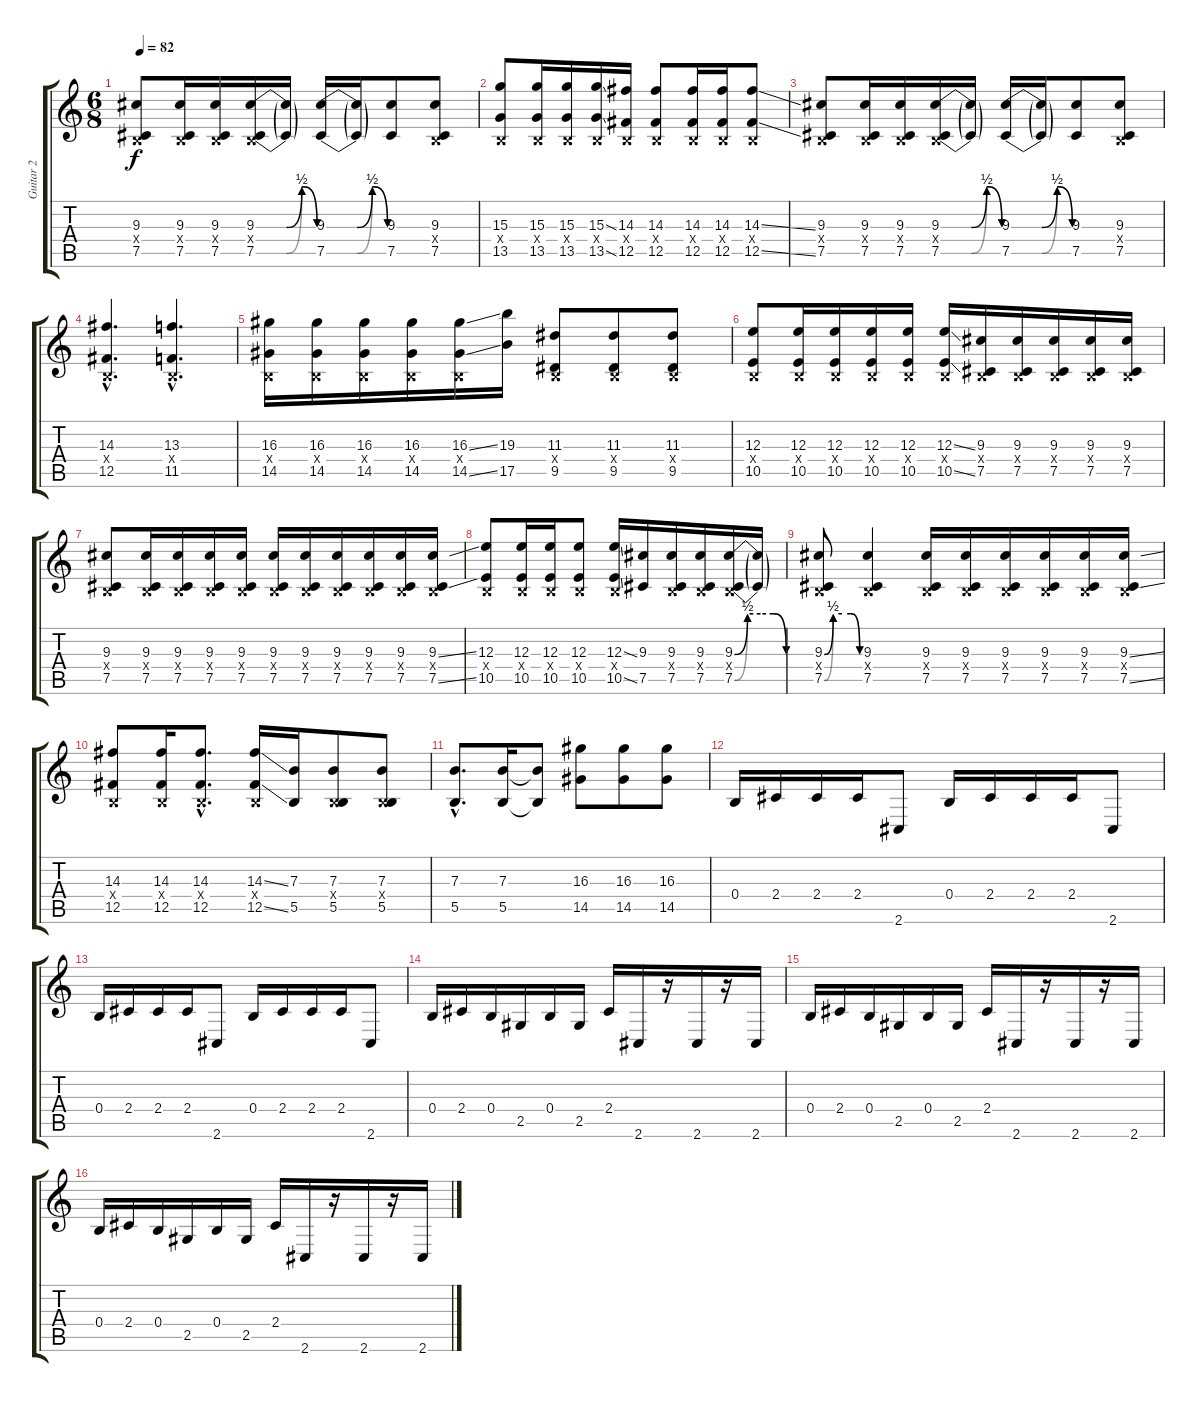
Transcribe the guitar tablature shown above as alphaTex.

\track ("Guitar 2" "Guitar 2") {instrument distortionguitar}
\staff {score tabs}
\tuning (Db4 Ab3 E3 B2 Gb2 B1) {hide}
\ts (6 8)
\tempo 82
\clef g2
\ks c
(9.3 0.4{x} 7.5).8{dy f} (9.3 0.4{x} 7.5).16 (9.3 0.4{x} 7.5).16 (9.3{be (custom 0 0 15 0 30 0 45 2 60 0)} 0.4{x} 7.5{be (custom 0 0 30 0 45 2 60 0)}).16 (9.3{t} 7.5{t}).16 (9.3{be (custom 0 0 15 0 30 0 45 2 60 0)} 7.5{be (custom 0 0 15 0 30 0 45 2 60 0)}).16 (9.3{t} 7.5{t}).16 (9.3 7.5).8 (9.3 0.4{x} 7.5).8 |
(15.3 0.4{x} 13.5).8 (15.3 0.4{x} 13.5).16 (15.3 0.4{x} 13.5).16 (15.3{ss} 0.4{x} 13.5{ss}).16 (14.3 0.4{x} 12.5).16 (14.3 0.4{x} 12.5).8 (14.3 0.4{x} 12.5).16 (14.3 0.4{x} 12.5).16 (14.3{ss} 0.4{x} 12.5{ss}).8 |
(9.3 0.4{x} 7.5).8 (9.3 0.4{x} 7.5).16 (9.3 0.4{x} 7.5).16 (9.3{be (custom 0 0 15 0 30 0 45 2 60 0)} 0.4{x} 7.5{be (custom 0 0 30 0 45 2 60 0)}).16 (9.3{t} 7.5{t}).16 (9.3{be (custom 0 0 15 0 30 0 45 2 60 0)} 7.5{be (custom 0 0 15 0 30 0 45 2 60 0)}).16 (9.3{t} 7.5{t}).16 (9.3 7.5).8 (9.3 0.4{x} 7.5).8 |
(14.3{hac} 0.4{hac x} 12.5{hac}).4{d} (13.3{hac} 0.4{hac x} 11.5{hac}).4{d} |
(16.3 0.4{x} 14.5).16 (16.3 0.4{x} 14.5).16 (16.3 0.4{x} 14.5).16 (16.3 0.4{x} 14.5).16 (16.3{ss} 0.4{x} 14.5{ss}).16 (19.3 17.5).16 (11.3 0.4{x} 9.5).8 (11.3 0.4{x} 9.5).8 (11.3 0.4{x} 9.5).8 |
(12.3 0.4{x} 10.5).8 (12.3 0.4{x} 10.5).16 (12.3 0.4{x} 10.5).16 (12.3 0.4{x} 10.5).16 (12.3 0.4{x} 10.5).16 (12.3{ss} 0.4{x} 10.5{ss}).16 (9.3 0.4{x} 7.5).16 (9.3 0.4{x} 7.5).16 (9.3 0.4{x} 7.5).16 (9.3 0.4{x} 7.5).16 (9.3 0.4{x} 7.5).16 |
(9.3 0.4{x} 7.5).8 (9.3 0.4{x} 7.5).16 (9.3 0.4{x} 7.5).16 (9.3 0.4{x} 7.5).16 (9.3 0.4{x} 7.5).16 (9.3 0.4{x} 7.5).16 (9.3 0.4{x} 7.5).16 (9.3 0.4{x} 7.5).16 (9.3 0.4{x} 7.5).16 (9.3 0.4{x} 7.5).16 (9.3{ss} 0.4{x} 7.5{ss}).16 |
(12.3 0.4{x} 10.5).8 (12.3 0.4{x} 10.5).16 (12.3 0.4{x} 10.5).16 (12.3 0.4{x} 10.5).8 (12.3{ss} 0.4{x} 10.5{ss}).16 (9.3 7.5).16 (9.3 0.4{x} 7.5).16 (9.3 0.4{x} 7.5).16 (9.3{be (custom 0 0 15 2 30 2 45 2 60 0)} 0.4{x} 7.5{be (custom 0 0 15 2 30 2 45 2 60 0)}).16 (9.3{t} 7.5{t}).16 |
(9.3{be (custom 0 0 15 2 30 2 45 2 60 0)} 0.4{x} 7.5{be (custom 0 0 15 2 30 2 45 2 60 0)}).8 (9.3 0.4{x} 7.5).4 (9.3 0.4{x} 7.5).16 (9.3 0.4{x} 7.5).16 (9.3 0.4{x} 7.5).16 (9.3 0.4{x} 7.5).16 (9.3 0.4{x} 7.5).16 (9.3{ss} 0.4{x} 7.5{ss}).16 |
(14.3 0.4{x} 12.5).8 (14.3 0.4{x} 12.5).16 (14.3{hac} 0.4{hac x} 12.5{hac}).8{d} (14.3{ss} 0.4{x} 12.5{ss}).16 (7.3 5.5).16 (7.3 0.4{x} 5.5).8 (7.3 0.4{x} 5.5).8 |
(7.3{hac} 5.5{hac}).8{d} (7.3 5.5).16 (7.3{t} 5.5{t}).8 (16.3 14.5).8 (16.3 14.5).8 (16.3 14.5).8 |
0.4.16 2.4.16 2.4.16 2.4.16 2.6.8 0.4.16 2.4.16 2.4.16 2.4.16 2.6.8 |
0.4.16 2.4.16 2.4.16 2.4.16 2.6.8 0.4.16 2.4.16 2.4.16 2.4.16 2.6.8 |
0.4.16 2.4.16 0.4.16 2.5.16 0.4.16 2.5.16 2.4.16 2.6.16 r.16 2.6.16 r.16 2.6.16 |
0.4.16 2.4.16 0.4.16 2.5.16 0.4.16 2.5.16 2.4.16 2.6.16 r.16 2.6.16 r.16 2.6.16 |
0.4.16 2.4.16 0.4.16 2.5.16 0.4.16 2.5.16 2.4.16 2.6.16 r.16 2.6.16 r.16 2.6.16
